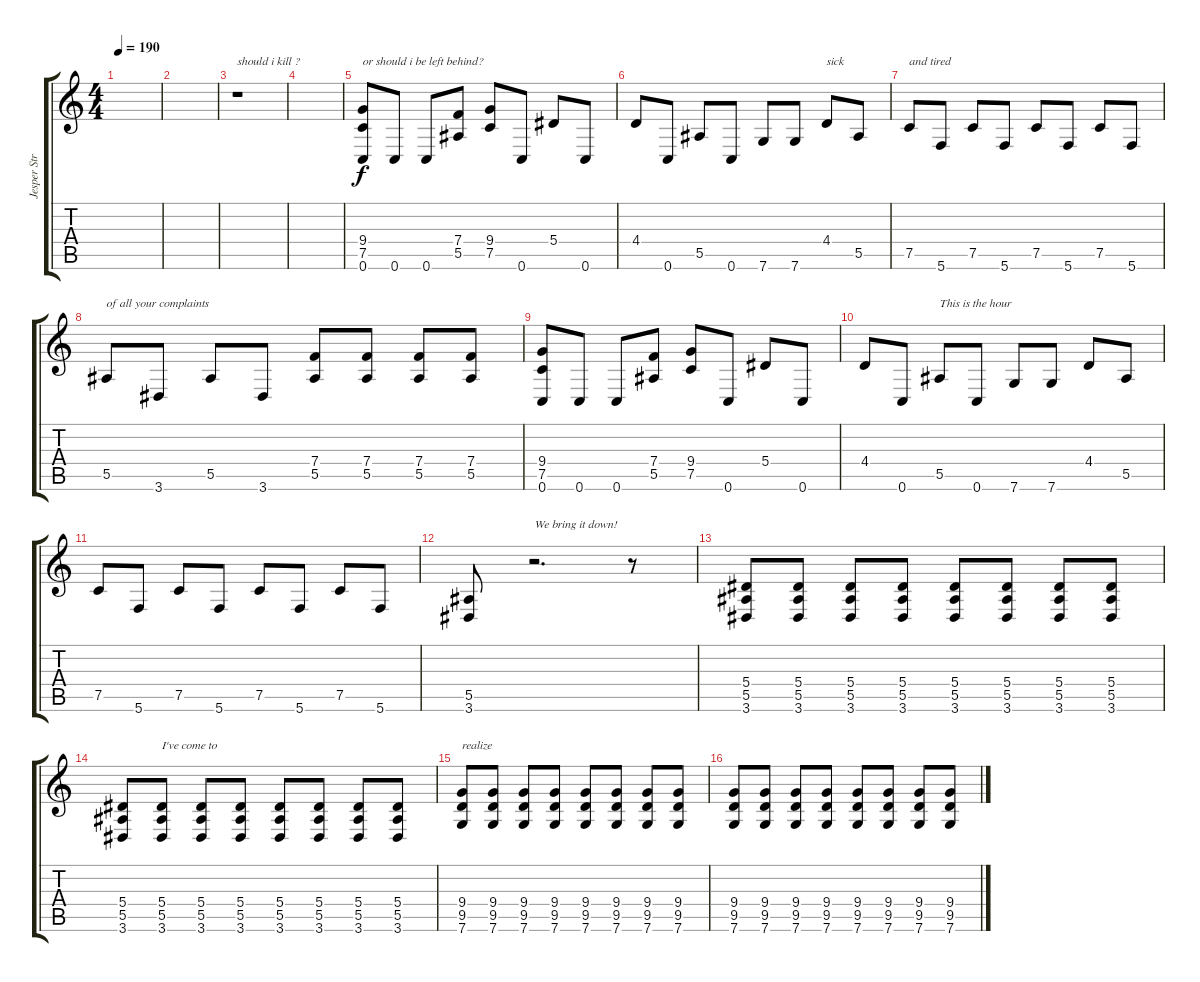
\track ("Jesper Strömblad" "Jesper Str") {instrument distortionguitar}
\staff {score tabs}
\tuning (C4 G3 Eb3 Bb2 F2 C2) {hide}
\ts (4 4)
\tempo 190
\clef g2
\ks c
|
|
r.1{txt "should i kill ?"} |
|
(9.4 7.5 0.6).8{txt "or should i be left behind?"} 0.6.8 0.6.8 (7.4 5.5).8 (9.4 7.5).8 0.6.8 5.4.8 0.6.8 |
4.4.8 0.6.8 5.5.8 0.6.8 7.6.8 7.6.8 4.4.8{txt "sick"} 5.5.8 |
7.5.8{txt "and tired"} 5.6.8 7.5.8 5.6.8 7.5.8 5.6.8 7.5.8 5.6.8 |
5.5.8{txt "of all your complaints"} 3.6.8 5.5.8 3.6.8 (7.4 5.5).8 (7.4 5.5).8 (7.4 5.5).8 (7.4 5.5).8 |
(9.4 7.5 0.6).8 0.6.8 0.6.8 (7.4 5.5).8 (9.4 7.5).8 0.6.8 5.4.8 0.6.8 |
4.4.8 0.6.8 5.5.8{txt "This is the hour"} 0.6.8 7.6.8 7.6.8 4.4.8 5.5.8 |
7.5.8 5.6.8 7.5.8 5.6.8 7.5.8 5.6.8 7.5.8 5.6.8 |
(5.5 3.6).8 r.2{d txt "We bring it down!"} r.8 |
(5.4 5.5 3.6).8 (5.4 5.5 3.6).8 (5.4 5.5 3.6).8 (5.4 5.5 3.6).8 (5.4 5.5 3.6).8 (5.4 5.5 3.6).8 (5.4 5.5 3.6).8 (5.4 5.5 3.6).8 |
(5.4 5.5 3.6).8 (5.4 5.5 3.6).8{txt "I've come to "} (5.4 5.5 3.6).8 (5.4 5.5 3.6).8 (5.4 5.5 3.6).8 (5.4 5.5 3.6).8 (5.4 5.5 3.6).8 (5.4 5.5 3.6).8 |
(9.4 9.5 7.6).8{txt "realize"} (9.4 9.5 7.6).8 (9.4 9.5 7.6).8 (9.4 9.5 7.6).8 (9.4 9.5 7.6).8 (9.4 9.5 7.6).8 (9.4 9.5 7.6).8 (9.4 9.5 7.6).8 |
(9.4 9.5 7.6).8 (9.4 9.5 7.6).8 (9.4 9.5 7.6).8 (9.4 9.5 7.6).8 (9.4 9.5 7.6).8 (9.4 9.5 7.6).8 (9.4 9.5 7.6).8 (9.4 9.5 7.6).8
